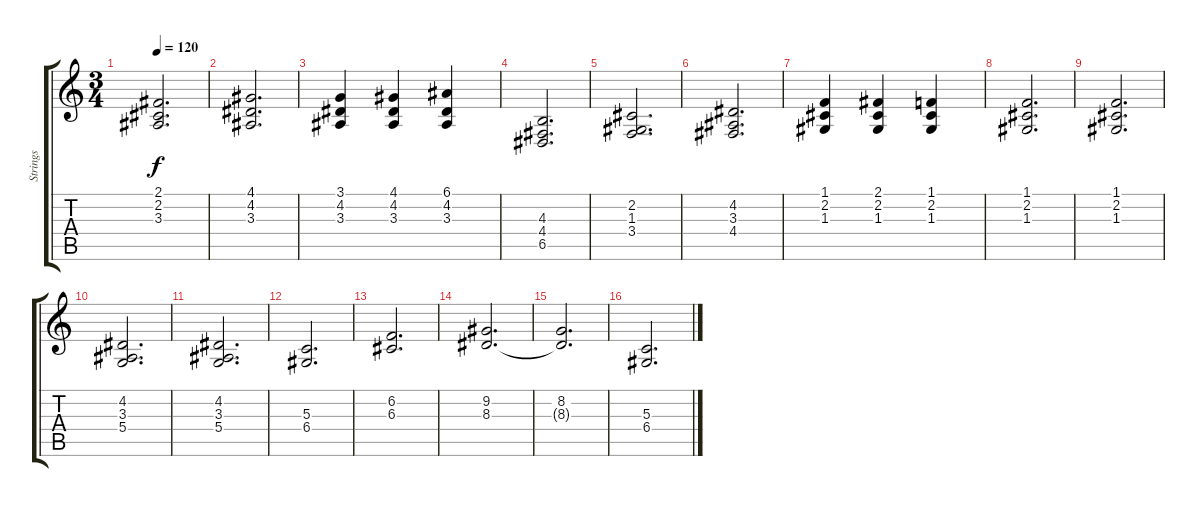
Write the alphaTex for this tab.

\track ("Strings" "Strings") {instrument stringensemble2}
\staff {score tabs}
\tuning (E4 B3 G3 D3 A2 E2) {hide}
\ts (3 4)
\tempo 120
\clef g2
\ks c
(2.1 2.2 3.3).2{d dy f} |
(4.1 4.2 3.3).2{d} |
(3.1 4.2 3.3).4 (4.1 4.2 3.3).4 (6.1 4.2 3.3).4 |
(4.3 4.4 6.5).2{d} |
(2.2 1.3 3.4).2{d} |
(4.2 3.3 4.4).2{d} |
(1.1 2.2 1.3).4 (2.1 2.2 1.3).4 (1.1 2.2 1.3).4 |
(1.1 2.2 1.3).2{d} |
(1.1 2.2 1.3).2{d} |
(4.2 3.3 5.4).2{d} |
(4.2 3.3 5.4).2{d} |
(5.3 6.4).2{d} |
(6.2 6.3).2{d} |
(9.2 8.3).2{d} |
(8.2 8.3{t}).2{d} |
(5.3 6.4).2{d}
